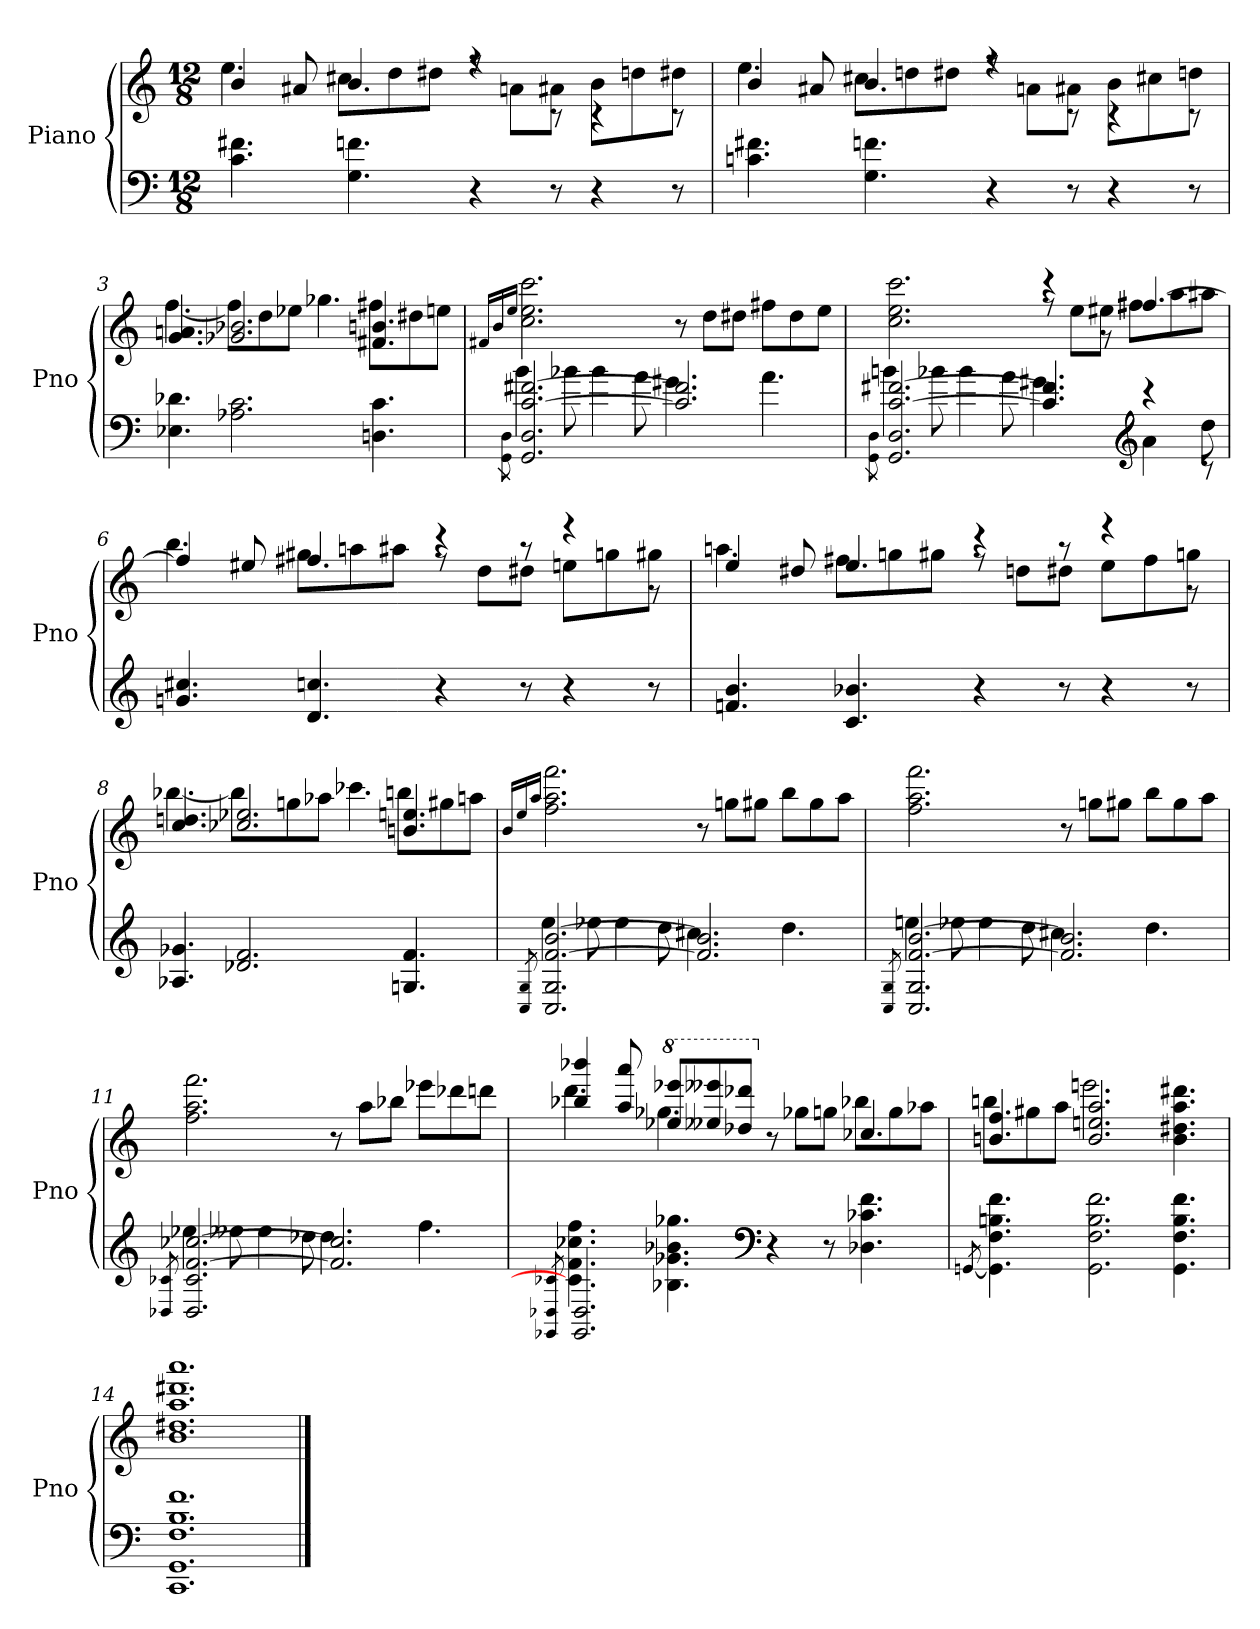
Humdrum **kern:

**kern	**kern
*part1	*part1
*staff2	*staff1
*I"Piano	*
*I'Pno	*
*clefF4	*clefG2
*k[]	*k[]
*M12/8	*M12/8
=1	=1
*	*^
4.c 4.f#X	4b	4.ee
.	8a#X	.
4.G 4.fn	4.b	8cc#XL
.	.	8dd
.	.	8dd#XJ
4r	4r	8rff
.	.	8anL
8r	8rc	8a#XJ
4r	4rc	8bL
.	.	8ddn
8r	8rc	8dd#XJ
=2	=2	=2
4.cn 4.f#X	4b	4.ee
.	8a#X	.
4.G 4.fn	4.b	8cc#XL
.	.	8ddn
.	.	8dd#XJ
4r	4r	8rff
.	.	8anL
8r	8rc	8a#XJ
4r	4rc	8bL
.	.	8cc#X
8r	8rc	8ddnJ
=3	=3	=3
4.E-X 4.d-X	4.g 4.an	[4.ff
2.A-X 2.c	2.g-X 2.b-X	8ffL]
.	.	8dd
.	.	8ee-XJ
.	.	4.gg-X
4.Dn 4.c	4.f#X 4.bn	8ff#XL
.	.	8dd#X
.	.	8eenJ
*	*v	*v
=4	=4
.	16qf#XLL
.	16qb
8qGG\ 8qD\	16qeeJJ
*^	*
2.GG] 2.D] [2.c [2.f#X	4b	2.cc 2.ee 2.ccc
.	8b-X	.
.	4b-	.
.	8a	.
2.c] 2.f#]	4.g#X	8r
.	.	8ddL
.	.	8dd#XJ
.	4.a	8ff#XL
.	.	8dd#
.	.	8eeJ
=5	=5	=5
8qGG\ 8qD\	.	.
*	*	*^
2.GG] 2.D] [2.c [2.f#X	4bn	2.ryy	2.cc 2.ee 2.ccc
.	8b-X	.	.
.	4b-	.	.
.	8a	.	.
4.c] 4.f#]	4.g#X	4r	8rff
.	.	.	8eeL
.	.	8rg	8ee#XJ
*clefG2	*	*	*
4r	4a	[4.ff#X	8ff#XL
.	.	.	8aa
8rc	8dd	.	8aa#XJ
*v	*v	*	*
=6	=6	=6
4.gn 4.cc#X	4ff#]	4.bb
.	8ee#X	.
4.d 4.ccn	4.ff#X	8gg#XL
.	.	8aan
.	.	8aa#XJ
4r	4r	8rff
.	.	8ddL
8r	8r	8dd#XJ
4r	4r	8eenL
.	.	8ggn
8r	8rg	8gg#XJ
=7	=7	=7
4.fn 4.b	4ee	4.aan
.	8dd#X	.
4.c 4.b-X	4.ee	8ff#XL
.	.	8ggn
.	.	8gg#XJ
4r	4r	8rff
.	.	8ddnL
8r	8r	8dd#XJ
4r	4r	8eeL
.	.	8ff#
8r	8rg	8ggnJ
=8	=8	=8
4.A-X 4.g-X	4.cc 4.ddn	[4.bb-X
2.d-X 2.f	2.cc-X 2.ee-X	8bb-L]
.	.	8ggn
.	.	8aa-XJ
.	.	4.ccc-X
4.Gn 4.f	4.bn 4.een	8bbnL
.	.	8gg#X
.	.	8aanJ
*	*v	*v
=9	=9
.	16qbLL
.	16qee
8qC 8qG	16qaaJJ
*^	*
2.C] 2.G] [2.f [2.b	4ee	2.ff 2.aa 2.fff
.	8ee-X	.
.	4ee-	.
.	8dd	.
2.f] 2.b]	4.cc#X	8r
.	.	8ggnL
.	.	8gg#XJ
.	4.dd	8bbL
.	.	8gg#
.	.	8aaJ
=10	=10	=10
8qC 8qG	.	.
2.C] 2.G] [2.f [2.b	4een	2.ff 2.aa 2.fff
.	8ee-X	.
.	4ee-	.
.	8dd	.
2.f] 2.b]	4.cc#X	8r
.	.	8ggnL
.	.	8gg#XJ
.	4.dd	8bbL
.	.	8gg#
.	.	8aaJ
=11	=11	=11
8qD-X 8qc-X	.	.
2.D-] 2.c-] [2.f [2.cc-X	4ee-X	2.ff 2.aa 2.fff
.	8ee--X	.
.	4ee--	.
.	8dd-X	.
2.f] 2.cc-]	4.dd-	8r
.	.	8aaL
.	.	8bb-XJ
.	4.ff	8eee-XL
.	.	8ddd-X
.	.	8dddnJ
=12	=12	=12
8qGG-X 8qD-X 8qc-X	.	.
*	*	*^
2.GG-] 2.D-]	4.c-] 4.f 4.cc-X 4.ff	4bb-X 4bbb-X	4.ddd
.	.	8aa 8aaa	.
*	*	*8va	*
.	4.B-X 4.g-X 4.b-X 4.gg-X	8eee-X 8eeee-XL	4.ggg-X
.	.	8eee--X 8eeee--X	.
.	.	8ddd-X 8dddd-XJ	.
*clefF4	*	*	*
*	*	*X8va	*
4.ryy	4r	8r	4.ryy
.	.	8gg-XL	.
.	8r	8ggnJ	.
4.ryy	4.D-X\ 4.c-X\ 4.f\	4.cc-X	8bb-XL
.	.	.	8gg
.	.	.	8aa-XJ
*v	*v	*	*
=13	=13	=13
[8qGGn	.	.
4.GG] 4.F 4.Bn 4.f	4.bn 4.ff	8bbnL
.	.	8gg#X
.	.	8aaJ
2.GG 2.F 2.B 2.f	2.b 2.een 2.aa	2.eeen
4.GG 4.F 4.B 4.f	4.b 4.dd#X 4.aa 4.ddd#X	4.ryy
*	*v	*v
=14	=14
1.CC 1.GG 1.F 1.B 1.f	1.b 1.dd#X 1.aa 1.ddd#X 1.aaa
==	==
*-	*-
